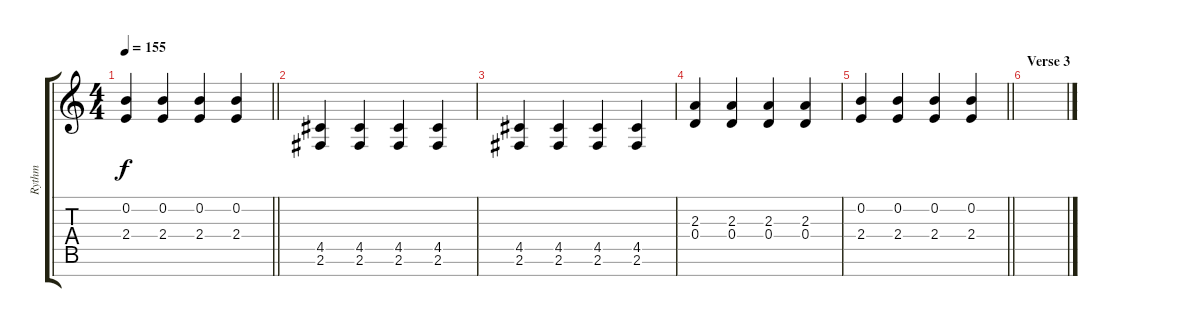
\track ("Rythm" "Rythm") {instrument overdrivenguitar}
\staff {score tabs}
\tuning (E4 B3 G3 D3 A2 E2 B1) {hide}
\ts (4 4)
\tempo 155
\clef g2
\barLineRight lightlight
\ks c
(0.2 2.4).4{dy f} (0.2 2.4).4 (0.2 2.4).4 (0.2 2.4).4 |
(4.5 2.6).4 (4.5 2.6).4 (4.5 2.6).4 (4.5 2.6).4 |
(4.5 2.6).4 (4.5 2.6).4 (4.5 2.6).4 (4.5 2.6).4 |
(2.3 0.4).4 (2.3 0.4).4 (2.3 0.4).4 (2.3 0.4).4 |
\barLineRight lightlight
(0.2 2.4).4 (0.2 2.4).4 (0.2 2.4).4 (0.2 2.4).4 |
\section ("" "Verse 3")
